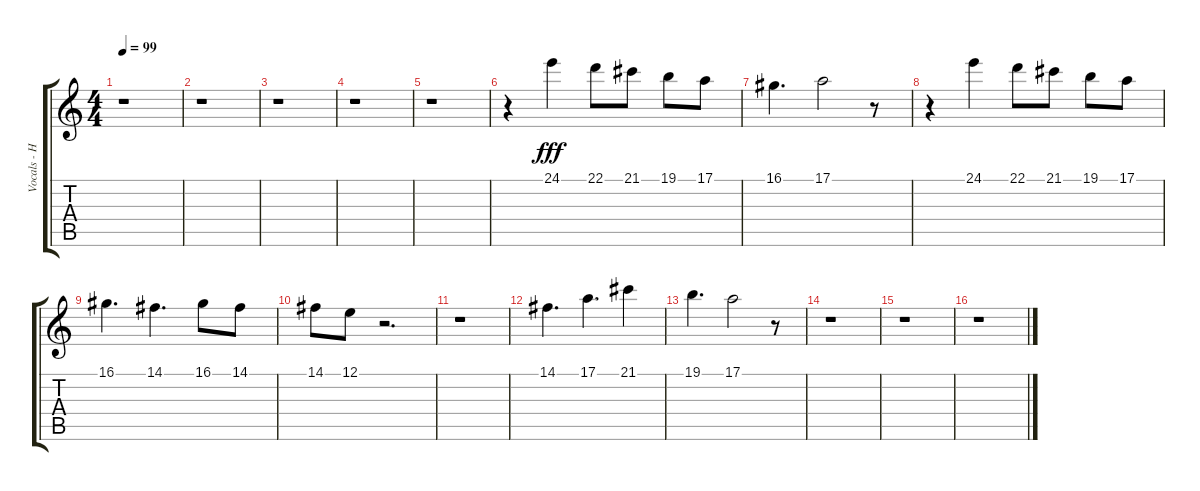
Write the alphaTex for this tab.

\track ("Vocals - Howie" "Vocals - H") {instrument piccolo}
\staff {score tabs}
\tuning (E4 B3 G3 D3 A2 E2) {hide}
\ts (4 4)
\tempo 99
\clef g2
\ks c
r.1{dy fff} |
r.1 |
r.1 |
r.1 |
r.1 |
r.4 24.1.4 22.1.8 21.1.8 19.1.8 17.1.8 |
16.1.4{d} 17.1.2 r.8 |
r.4 24.1.4 22.1.8 21.1.8 19.1.8 17.1.8 |
16.1.4{d} 14.1.4{d} 16.1.8 14.1.8 |
14.1.8 12.1.8 r.2{d} |
r.1 |
14.1.4{d volume 11} 17.1.4{d} 21.1.4 |
19.1.4{d} 17.1.2 r.8 |
r.1 |
r.1 |
r.1
